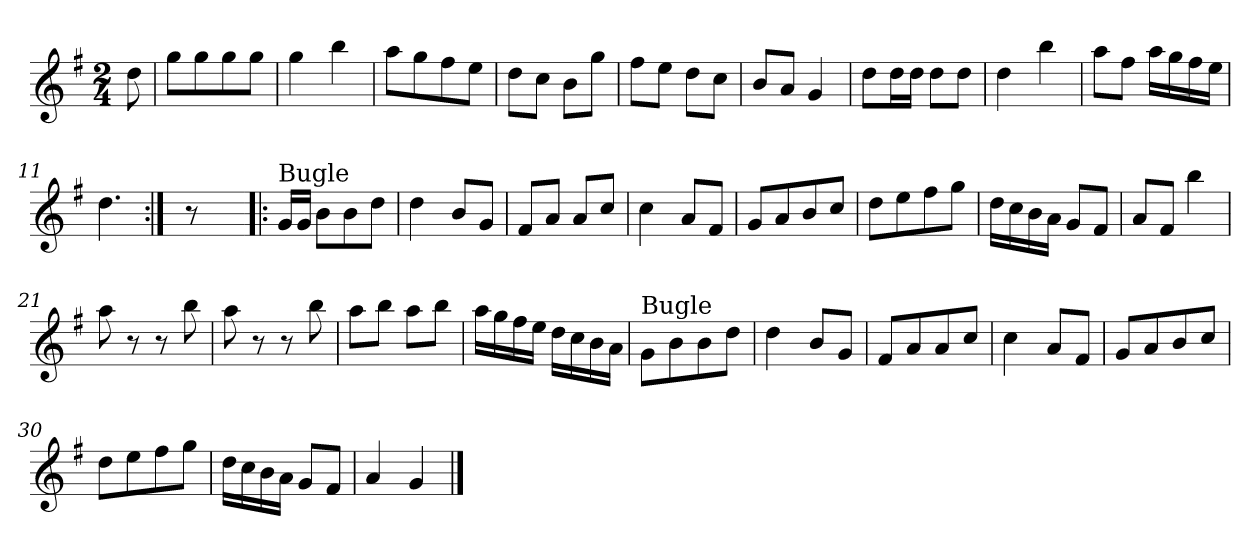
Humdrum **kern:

**kern
*part1
*staff1
*clefG2
*k[f#]
*G:
*M2/4
*MM120
=1
8dd\
=2
8gg\L
8gg\
8gg\
8gg\J
=3
4gg\
4bb\
=4
8aa\L
8gg\
8ff#\
8ee\J
=5
8dd\L
8cc\J
8b\L
8gg\J
=6
8ff#\L
8ee\J
8dd\L
8cc\J
=7
8b/L
8a/J
4g/
=8
8dd\L
16dd\L
16dd\JJ
8dd\L
8dd\J
=9
4dd\
4bb\
=10
8aa\L
8ff#\J
16aa\LL
16gg\
16ff#\
16ee\JJ
=11
4.dd\
=12:|!
8r
!!LO:LB:g=z
=13!|:
!LO:TX:a:t=Bugle
16g/LL
16g/JJ
8b\L
8b\
8dd\J
=14
4dd\
8b/L
8g/J
=15
8f#/L
8a/J
8a/L
8cc/J
=16
4cc\
8a/L
8f#/J
=17
8g/L
8a/
8b/
8cc/J
=18
8dd\L
8ee\
8ff#\
8gg\J
=19
16dd\LL
16cc\
16b\
16a\JJ
8g/L
8f#/J
=20
8a/L
8f#/J
4bb\
=21
8aa\
8r
8r
8bb\
=22
8aa\
8r
8r
8bb\
!!LO:LB:g=z
=23
8aa\L
8bb\J
8aa\L
8bb\J
=24
16aa\LL
16gg\
16ff#\
16ee\JJ
16dd\LL
16cc\
16b\
16a\JJ
=25
!LO:TX:a:t=Bugle
8g\L
8b\
8b\
8dd\J
=26
4dd\
8b/L
8g/J
=27
8f#/L
8a/
8a/
8cc/J
=28
4cc\
8a/L
8f#/J
=29
8g/L
8a/
8b/
8cc/J
=30
8dd\L
8ee\
8ff#\
8gg\J
=31
16dd\LL
16cc\
16b\
16a\JJ
8g/L
8f#/J
=32
4a/
4g/
==
*-
